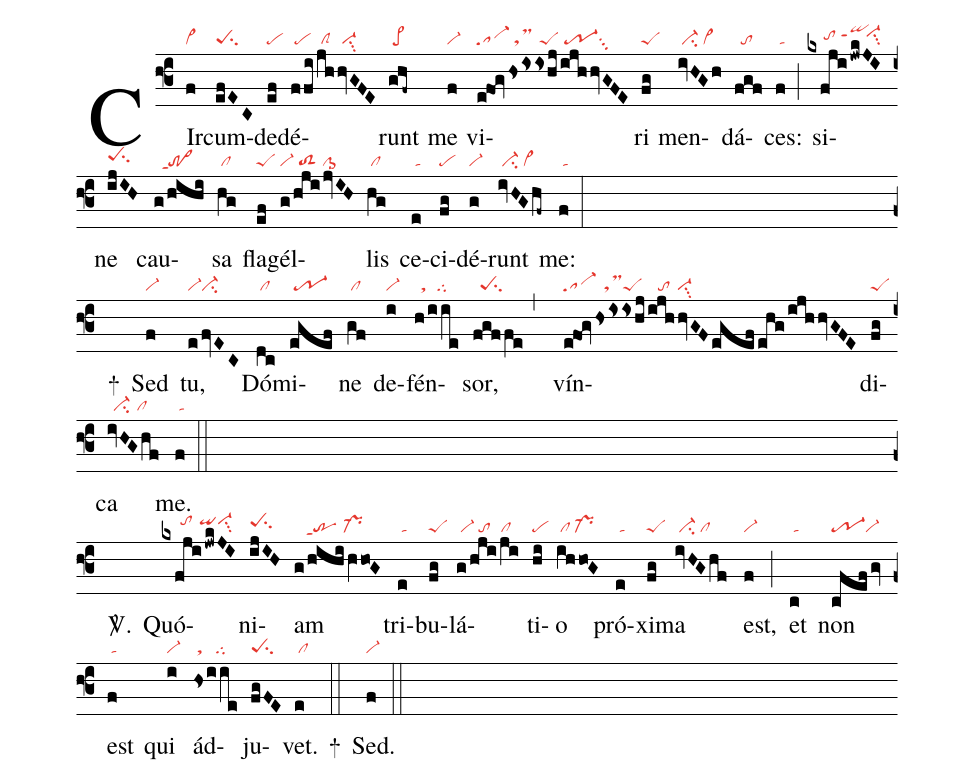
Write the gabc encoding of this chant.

nabc-lines: 1;
%%
(f3)
CIr(f|vi>)cum(efEC|peSsu2)de(ef|pe)dé(ffi|/pe|/jh|/clS|/hvGFE|/vi-su3)runt(ghf~|/pe>) me(f|vi-) vi(efOg|sa-|hsisishj/|//tsM//peS|ijhhvGFE|/tr-1su3)ri(fg|peS) men(ivHGh|/ci-/vi>)dá(fgf|//to)ces:(f|/ta) (;)
si(kxfjijwkJI|/////tohh/qihippt1``vi-hisu3)ne(ijIH|peShhsu2) cau(g/hihi|//tr>ppt1)sa(hg|/cl) fla(ef|peS)gél(g/hji/jvIH|vi-/toS2/cl>1)lis(hg|/cl) ce(e|/ta)ci(fg|pe)dé(g|vi-)runt(ivHGhf~|/ci-/cl~) me:(f|/ta) (:Z)
+() Sed(f|vi-) tu,(e/fvEC|vi-ci-) Dó(dc|/cl)mi(egef|/tr-1)ne(gf|/cl) de(i|vi-)fén(h/iie|//st///tg)sor,(fgf/fe,|//peSsu2) vín(efOg/hsisishj|sa-//tsMpeS|/ijhhvGFegef|///to//vi-su3|/ehg/ijhhvGFE)di(fg|peS)ca(ivHGhf|//ci-//cl) me.(f|/ta) (::Z)
<sp>V/</sp>.() Quó(kxfjijwkJI|//////tohi//qihivi-hisu3)ni(ijIH|peShhsu2)am(g/hihi/hVho!G|///trppt1//pr-) tri(e|/ta)bu(fg|peS)lá(g/hji/ji|/vi-/to///cl)ti(hi|pe)o(ih/ho!G|/cl/pr-) pró(e|/ta)xi(fg|peS)ma(ivHGhf|/ci-/cl) est,(f|vi-) (;)
et(c|/ta) non(cfef/gv|tr-1vi-) est(f|/ta) qui(i|vi-) ád(hsiie|/st////tg)ju(fgFE|peSsu2)vet.(e|/cl) +(::)
Sed.(f|vi-) (::)
